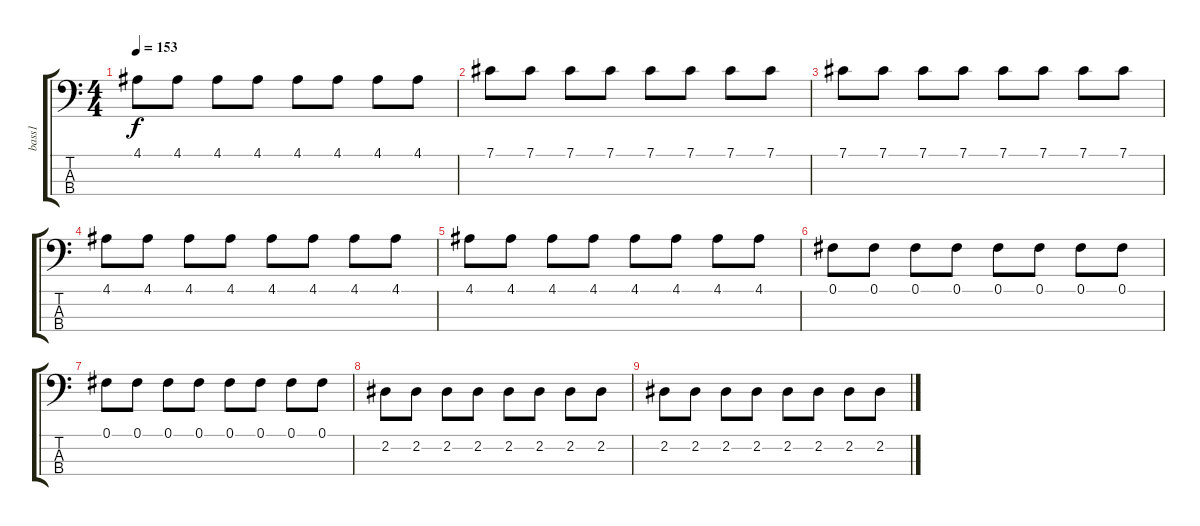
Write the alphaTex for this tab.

\track ("bass1" "bass1") {instrument electricbasspick}
\staff {score tabs}
\tuning (Gb2 Db2 Ab1 Eb1) {hide}
\ts (4 4)
\tempo 153
\clef f4
\ks c
4.1.8{dy f} 4.1.8 4.1.8 4.1.8 4.1.8 4.1.8 4.1.8 4.1.8 |
7.1.8 7.1.8 7.1.8 7.1.8 7.1.8 7.1.8 7.1.8 7.1.8 |
7.1.8 7.1.8 7.1.8 7.1.8 7.1.8 7.1.8 7.1.8 7.1.8 |
4.1.8 4.1.8 4.1.8 4.1.8 4.1.8 4.1.8 4.1.8 4.1.8 |
4.1.8 4.1.8 4.1.8 4.1.8 4.1.8 4.1.8 4.1.8 4.1.8 |
0.1.8 0.1.8 0.1.8 0.1.8 0.1.8 0.1.8 0.1.8 0.1.8 |
0.1.8 0.1.8 0.1.8 0.1.8 0.1.8 0.1.8 0.1.8 0.1.8 |
2.2.8 2.2.8 2.2.8 2.2.8 2.2.8 2.2.8 2.2.8 2.2.8 |
2.2.8 2.2.8 2.2.8 2.2.8 2.2.8 2.2.8 2.2.8 2.2.8
